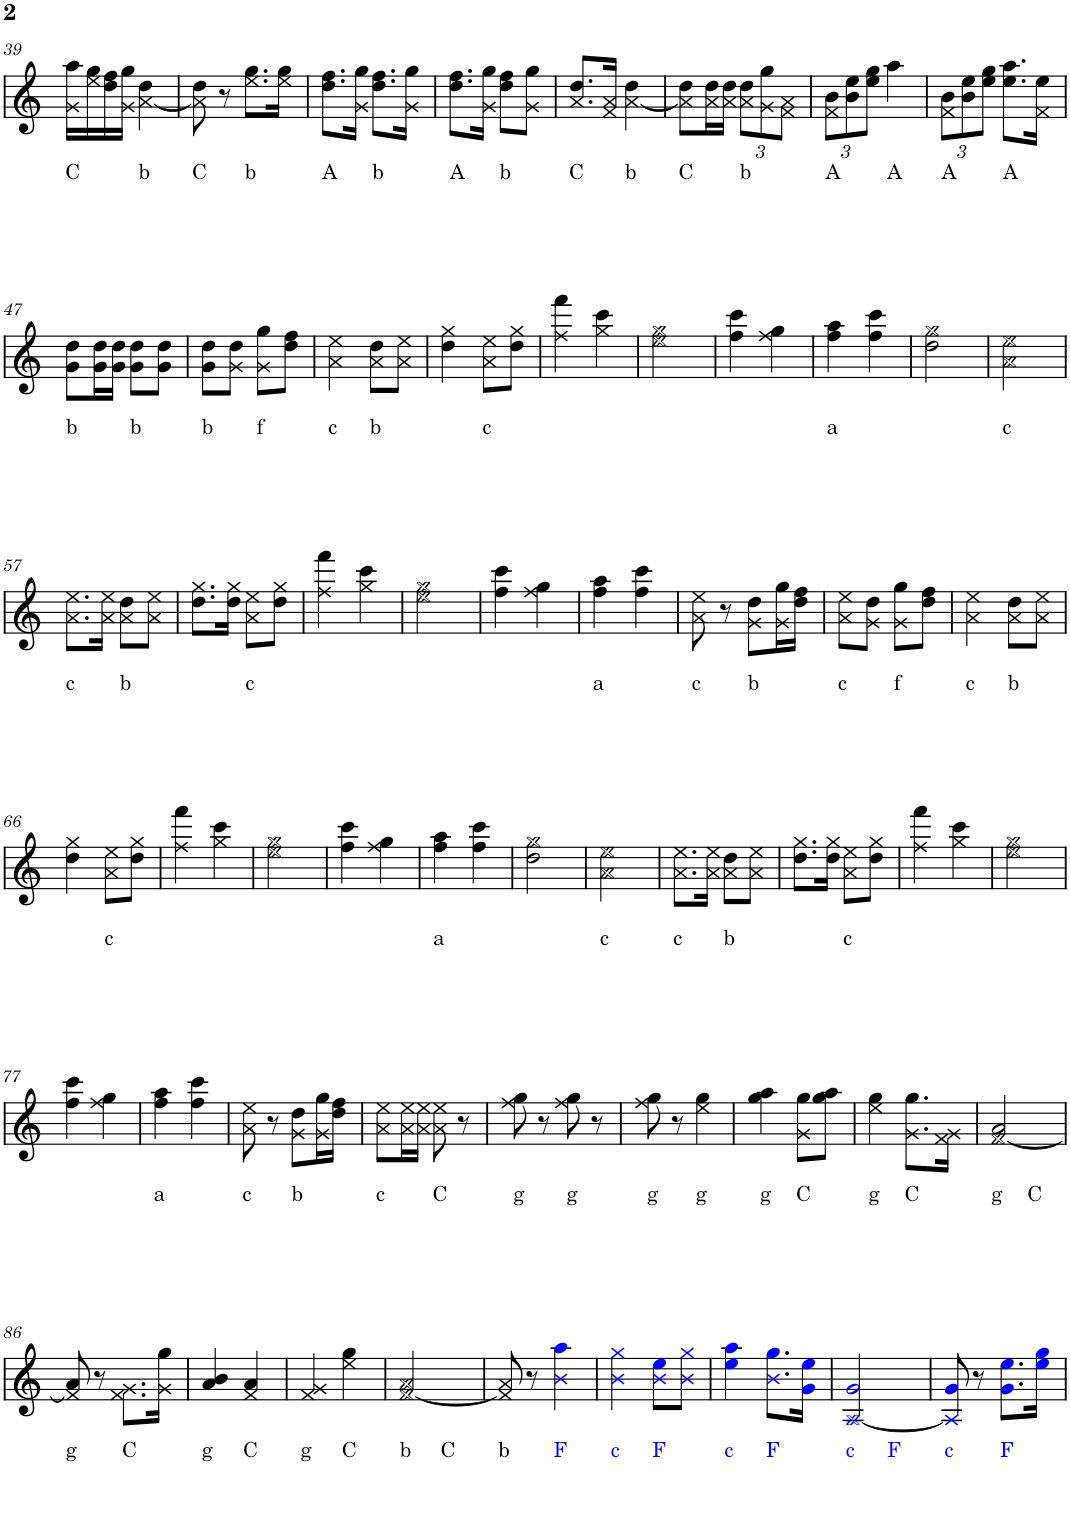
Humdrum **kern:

**kern	**kern	**kern
*part3	*part2	*part1
*staff3	*staff2	*staff1
*I"Akkordeon	*I"Akkordeon	*I"Akkordeon
!!LO:PB:g=z
*clefG2	*clefF4	*clefG2
*k[]	*k[]	*k[]
*M2/4	*M2/4	*M2/4
=39	=39	=39
!LO:TX:a:t=C	!	!
4ryy	8GG'	16g\ 16aa\LL
.	.	16ee\ 16gg\
.	8r	16dd\ 16ff\
.	.	16g\ 16gg\JJ
!LO:TX:a:t=b	!	!
4ryy	8D'	[4a\ 4dd\
.	8r	.
=40	=40	=40
!LO:TX:a:t=C	!	!
4ryy	8GG'	8a\] 8dd\]
.	8r	8r
!LO:TX:a:t=b	!	!
4ryy	8D'	8.ee\ 8.gg\L
.	8r	.
.	.	16ee\ 16gg\Jk
=41	=41	=41
!LO:TX:a:t=A	!	!
4ryy	8AA'	8.dd\ 8.ff\L
.	8r	.
.	.	16g\ 16gg\Jk
!LO:TX:a:t=b	!	!
4ryy	8D'	8.dd\ 8.ff\L
.	8r	.
.	.	16g\ 16gg\Jk
=42	=42	=42
!LO:TX:a:t=A	!	!
4ryy	8AA'	8.dd\ 8.ff\L
.	8r	.
.	.	16g\ 16gg\Jk
!LO:TX:a:t=b	!	!
4ryy	8D'	8dd\ 8ff\L
.	8r	8g\ 8gg\J
=43	=43	=43
!LO:TX:a:t=C	!	!
4ryy	8GG'	8.a/ 8.dd/L
.	8r	.
.	.	16f/ 16a/Jk
!LO:TX:a:t=b	!	!
4ryy	8D'	[4a\ 4dd\
.	8r	.
=44	=44	=44
!LO:TX:a:t=C	!	!
4ryy	8GG'	8a\] 8dd\]L
.	8r	16a\ 16dd\L
.	.	16a\ 16dd\JJ
*	*	*Xbrackettup
!LO:TX:a:t=b	!	!
4ryy	8D'	12a\ 12dd\L
.	.	12g\ 12gg\
.	8r	.
.	.	12f\ 12a\J
=45	=45	=45
!LO:TX:a:t=A	!	!
4ryy	8AA'	12f\ 12b\L
.	.	12b\ 12ee\
.	8r	.
.	.	12ee\ 12gg\J
!LO:TX:a:t=A	!	!
4ryy	8AA'	4aa\
.	8r	.
=46	=46	=46
!LO:TX:a:t=A	!	!
4ryy	8AA'	12f\ 12b\L
.	.	12b\ 12ee\
.	8r	.
.	.	12ee\ 12gg\J
!LO:TX:a:t=A	!	!
4ryy	8AA'	8.ee\ 8.aa\L
.	8r	.
.	.	16f\ 16ee\Jk
!!LO:LB:g=z
=47	=47	=47
!LO:TX:a:t=b	!	!
4ryy	8D'	8g\ 8dd\L
.	8r	16g\ 16dd\L
.	.	16g\ 16dd\JJ
!LO:TX:a:t=b	!	!
4ryy	8D'	8g\ 8dd\L
.	8r	8g\ 8dd\J
=48	=48	=48
!LO:TX:a:t=b	!	!
4ryy	8D'\L	8g\ 8dd\L
.	8D'\J	8g\ 8dd\J
!LO:TX:a:t=f	!	!
4ryy	8E'\L	8g\ 8gg\L
.	8F'\J	8dd\ 8ff\J
=49	=49	=49
!LO:TX:a:t=c	!	!
4ryy	4G	4a\ 4ee\
!LO:TX:a:t=b	!	!
4ryy	8D'\L	8a\ 8dd\L
.	8G'\J	8a\ 8ee\J
=50	=50	=50
4ryy	4B	4dd\ 4gg\
!LO:TX:a:t=c	!	!
4ryy	8G'\L	8a\ 8ee\L
.	8B'\J	8dd\ 8gg\J
=51	=51	=51
4ryy	4e	4ff\ 4fff\
4ryy	4d	4gg\ 4ccc\
=52	=52	=52
2ryy	2B	2ee\ 2gg\
=53	=53	=53
4ryy	4d	4ff\ 4ccc\
4ryy	4c	4ff\ 4gg\
=54	=54	=54
!LO:TX:a:t=a	!	!
4ryy	4A	4ff\ 4aa\
4ryy	4d	4ff\ 4ccc\
=55	=55	=55
2ryy	2B	2dd\ 2gg\
=56	=56	=56
!LO:TX:a:t=c	!	!
2ryy	2G	2a\ 2ee\
!!LO:LB:g=z
=57	=57	=57
!LO:TX:a:t=c	!	!
4ryy	8.G'\L	8.a\ 8.ee\L
.	8G'\J	16a\ 16ee\Jk
!LO:TX:a:t=b	!	!
4ryy	.	8a\ 8dd\L
.	8D'\L	.
.	.	8a\ 8ee\J
.	[16G\Jk	.
=58	=58	=58
4ryy	8.B'\L	8.dd\ 8.gg\L
.	8B'\J	16dd\ 16gg\Jk
!LO:TX:a:t=c	!	!
4ryy	.	8a\ 8ee\L
.	8G'\L	.
.	.	8dd\ 8gg\J
.	[16B\Jk	.
=59	=59	=59
4ryy	4e	4ff\ 4fff\
4ryy	4d	4gg\ 4ccc\
=60	=60	=60
2ryy	2B	2ee\ 2gg\
=61	=61	=61
4ryy	4d	4ff\ 4ccc\
4ryy	4c	4ff\ 4gg\
=62	=62	=62
!LO:TX:a:t=a	!	!
4ryy	4A	4ff\ 4aa\
4ryy	4d	4ff\ 4ccc\
=63	=63	=63
!LO:TX:a:t=c	!	!
4ryy	8G'	8a\ 8ee\
.	8r	8r
!LO:TX:a:t=b	!	!
4ryy	8D'	8g\ 8dd\L
.	8r	16g\ 16gg\L
.	.	16dd\ 16ff\JJ
=64	=64	=64
!LO:TX:a:t=c	!	!
4ryy	8G'\L	8a\ 8ee\L
.	8D'\J	8g\ 8dd\J
!LO:TX:a:t=f	!	!
4ryy	8E'\L	8g\ 8gg\L
.	8F'\J	8dd\ 8ff\J
=65	=65	=65
!LO:TX:a:t=c	!	!
4ryy	4G	4a\ 4ee\
!LO:TX:a:t=b	!	!
4ryy	8D'\L	8a\ 8dd\L
.	8G'\J	8a\ 8ee\J
!!LO:LB:g=z
=66	=66	=66
4ryy	4B	4dd\ 4gg\
!LO:TX:a:t=c	!	!
4ryy	8G'\L	8a\ 8ee\L
.	8B'\J	8dd\ 8gg\J
=67	=67	=67
4ryy	4e	4ff\ 4fff\
4ryy	4d	4gg\ 4ccc\
=68	=68	=68
2ryy	2B	2ee\ 2gg\
=69	=69	=69
4ryy	4d	4ff\ 4ccc\
4ryy	4c	4ff\ 4gg\
=70	=70	=70
!LO:TX:a:t=a	!	!
4ryy	4A	4ff\ 4aa\
4ryy	4d	4ff\ 4ccc\
=71	=71	=71
2ryy	2B	2dd\ 2gg\
=72	=72	=72
!LO:TX:a:t=c	!	!
2ryy	2G	2a\ 2ee\
=73	=73	=73
!LO:TX:a:t=c	!	!
4ryy	8.G'\L	8.a\ 8.ee\L
.	8G'\J	16a\ 16ee\Jk
!LO:TX:a:t=b	!	!
4ryy	.	8a\ 8dd\L
.	8D'\L	.
.	.	8a\ 8ee\J
.	[16G\Jk	.
=74	=74	=74
4ryy	8.B'\L	8.dd\ 8.gg\L
.	8B'\J	16dd\ 16gg\Jk
!LO:TX:a:t=c	!	!
4ryy	.	8a\ 8ee\L
.	8G'\L	.
.	.	8dd\ 8gg\J
.	[16B\Jk	.
=75	=75	=75
4ryy	4e	4ff\ 4fff\
4ryy	4d	4gg\ 4ccc\
=76	=76	=76
2ryy	2B	2ee\ 2gg\
!!LO:LB:g=z
=77	=77	=77
4ryy	4d	4ff\ 4ccc\
4ryy	4c	4ff\ 4gg\
=78	=78	=78
!LO:TX:a:t=a	!	!
4ryy	4A	4ff\ 4aa\
4ryy	4d	4ff\ 4ccc\
=79	=79	=79
!LO:TX:a:t=c	!	!
4ryy	8G'	8a\ 8ee\
.	8r	8r
!LO:TX:a:t=b	!	!
4ryy	8D'	8g\ 8dd\L
.	8r	16g\ 16gg\L
.	.	16dd\ 16ff\JJ
=80	=80	=80
!LO:TX:a:t=c	!	!
4ryy	8G'	8a\ 8ee\L
.	8r	16a\ 16ee\L
.	.	16a\ 16ee\JJ
!LO:TX:a:t=C	!	!
4ryy	8GG'	8a\ 8ee\
.	8r	8r
=81	=81	=81
!LO:TX:a:t=g	!	!
4ryy	8C'	8ff\ 8gg\
.	8r	8r
!LO:TX:a:t=g	!	!
4ryy	8C'	8ff\ 8gg\
.	8r	8r
=82	=82	=82
!LO:TX:a:t=g	!	!
4ryy	8C'	8ff\ 8gg\
.	8r	8r
!LO:TX:a:t=g	!	!
4ryy	8C'	4ee\ 4gg\
.	8r	.
=83	=83	=83
!LO:TX:a:t=g	!	!
4ryy	8C'	4gg\ 4aa\
.	8r	.
!LO:TX:a:t=C	!	!
4ryy	8GG'	8g\ 8gg\L
.	8r	8gg\ 8aa\J
=84	=84	=84
!LO:TX:a:t=g	!	!
4ryy	8C'	4ee\ 4gg\
.	8r	.
!LO:TX:a:t=C	!	!
4ryy	8GG'	8.g\ 8.gg\L
.	8r	.
.	.	16f\ 16g\Jk
=85	=85	=85
!LO:TX:a:t=g	!	!
4ryy	8C'	[2f/ 2a/
.	8r	.
!LO:TX:a:t=C	!	!
4ryy	8GG'	.
.	8r	.
!!LO:LB:g=z
=86	=86	=86
!LO:TX:a:t=g	!	!
4ryy	8C'	8f/] 8a/]
.	8r	8r
!LO:TX:a:t=C	!	!
4ryy	8GG'	8.f\ 8.g\L
.	8r	.
.	.	16g\ 16gg\Jk
=87	=87	=87
!LO:TX:a:t=g	!	!
4ryy	8C'	4a/ 4b/
.	8r	.
!LO:TX:a:t=C	!	!
4ryy	8GG'	4f/ 4a/
.	8r	.
=88	=88	=88
!LO:TX:a:t=g	!	!
4ryy	8C'	4f/ 4g/
.	8r	.
!LO:TX:a:t=C	!	!
4ryy	8GG'	4ee\ 4gg\
.	8r	.
=89	=89	=89
!LO:TX:a:t=b	!	!
4ryy	8D'	[2f/ 2a/
.	8r	.
!LO:TX:a:t=C	!	!
4ryy	8GG'	.
.	8r	.
=90	=90	=90
!LO:TX:a:t=b	!	!
4ryy	8D'	8f/] 8a/]
.	8r	8r
!LO:TX:a:color=#0000FF:t=F	!	!
4ryy	8GG'	4bi\ 4aai\
.	8r	.
=91	=91	=91
!LO:TX:a:color=#0000FF:t=c	!	!
4ryy	8D'	4bi\ 4ggi\
.	8r	.
!LO:TX:a:color=#0000FF:t=F	!	!
4ryy	8GG'	8bi\ 8eei\L
.	8r	8bi\ 8ggi\J
=92	=92	=92
!LO:TX:a:color=#0000FF:t=c	!	!
4ryy	8D'	4eei\ 4aai\
.	8r	.
!LO:TX:a:color=#0000FF:t=F	!	!
4ryy	8GG'	8.bi\ 8.ggi\L
.	8r	.
.	.	16gi\ 16eei\Jk
=93	=93	=93
!LO:TX:a:color=#0000FF:t=c	!	!
4ryy	8D'	[2Ai/ 2gi/
.	8r	.
!LO:TX:a:color=#0000FF:t=F	!	!
4ryy	8GG'	.
.	8r	.
=94	=94	=94
!LO:TX:a:color=#0000FF:t=c	!	!
4ryy	8D'	8Ai/] 8gi/
.	8r	8r
!LO:TX:a:color=#0000FF:t=F	!	!
4ryy	8GG'	8.gi\ 8.eei\L
.	8r	.
.	.	16eei\ 16ggi\Jk
=	=	=
*-	*-	*-
